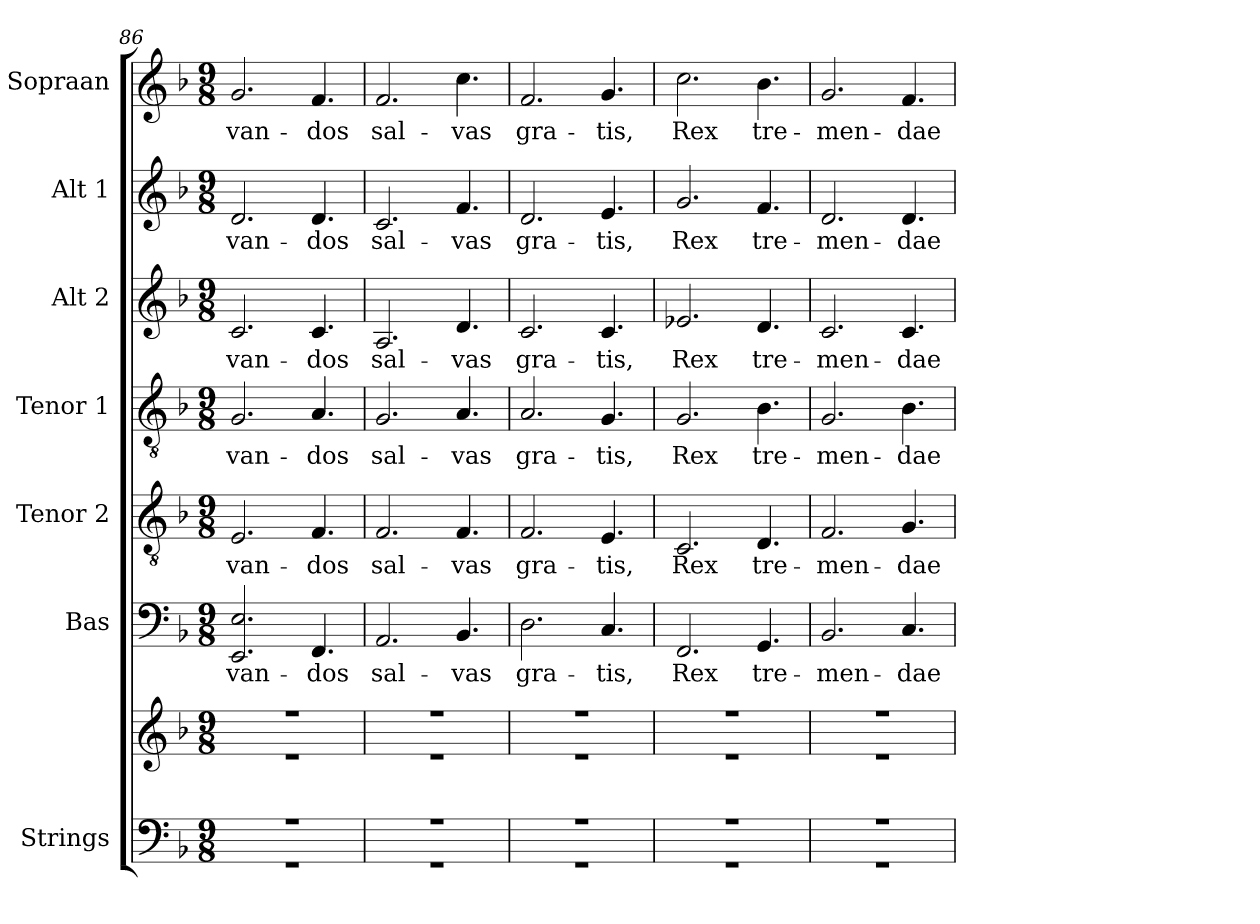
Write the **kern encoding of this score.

**kern	**kern	**kern	**text	**kern	**text	**kern	**text	**kern	**text	**kern	**text	**kern	**text
*part7	*part7	*part6	*part6	*part5	*part5	*part4	*part4	*part3	*part3	*part2	*part2	*part1	*part1
*staff8	*staff7	*staff6	*staff6	*staff5	*staff5	*staff4	*staff4	*staff3	*staff3	*staff2	*staff2	*staff1	*staff1
*I"Strings	*	*I"Bas	*	*I"Tenor 2	*	*I"Tenor 1	*	*I"Alt 2	*	*I"Alt 1	*	*I"Sopraan	*
*I'Str.	*	*I'B	*	*I'T2	*	*I'T1	*	*I'A2	*	*I'A1	*	*I'S	*
*clefF4	*clefG2	*clefF4	*	*clefGv2	*	*clefGv2	*	*clefG2	*	*clefG2	*	*clefG2	*
*k[b-]	*k[b-]	*k[b-]	*	*k[b-]	*	*k[b-]	*	*k[b-]	*	*k[b-]	*	*k[b-]	*
*F:	*F:	*F:	*	*F:	*	*F:	*	*F:	*	*F:	*	*F:	*
*M9/8	*M9/8	*M9/8	*	*M9/8	*	*M9/8	*	*M9/8	*	*M9/8	*	*M9/8	*
=86	=86	=86	=86	=86	=86	=86	=86	=86	=86	=86	=86	=86	=86
*^	*^	*	*	*	*	*	*	*	*	*	*	*	*
!	!	!	!	!	!LO:LY:b	!	!LO:LY:b	!	!LO:LY:b	!	!LO:LY:b	!	!LO:LY:b	!	!LO:LY:b
8%9r	8%9r	8%9r	8%9r	2.EE/ 2.E/	-van-	2.E/	-van-	2.G/	-van-	2.c/	-van-	2.d/	-van-	2.g/	-van-
!	!	!	!	!	!LO:LY:b	!	!LO:LY:b	!	!LO:LY:b	!	!LO:LY:b	!	!LO:LY:b	!	!LO:LY:b
.	.	.	.	4.FF/	-dos	4.F/	-dos	4.A/	-dos	4.c/	-dos	4.d/	-dos	4.f/	-dos
!!LO:PB:g=z
=87	=87	=87	=87	=87	=87	=87	=87	=87	=87	=87	=87	=87	=87	=87	=87
!	!	!	!	!	!LO:LY:b	!	!LO:LY:b	!	!LO:LY:b	!	!LO:LY:b	!	!LO:LY:b	!	!LO:LY:b
8%9r	8%9r	8%9r	8%9r	2.AA/	sal-	2.F/	sal-	2.G/	sal-	2.A/	sal-	2.c/	sal-	2.f/	sal-
!	!	!	!	!	!LO:LY:b	!	!LO:LY:b	!	!LO:LY:b	!	!LO:LY:b	!	!LO:LY:b	!	!LO:LY:b
.	.	.	.	4.BB-/	-vas	4.F/	-vas	4.A/	-vas	4.d/	-vas	4.f/	-vas	4.cc\	-vas
=88	=88	=88	=88	=88	=88	=88	=88	=88	=88	=88	=88	=88	=88	=88	=88
!	!	!	!	!	!LO:LY:b	!	!LO:LY:b	!	!LO:LY:b	!	!LO:LY:b	!	!LO:LY:b	!	!LO:LY:b
8%9r	8%9r	8%9r	8%9r	2.D\	gra-	2.F/	gra-	2.A/	gra-	2.c/	gra-	2.d/	gra-	2.f/	gra-
!	!	!	!	!	!LO:LY:b	!	!LO:LY:b	!	!LO:LY:b	!	!LO:LY:b	!	!LO:LY:b	!	!LO:LY:b
.	.	.	.	4.C/	-tis,	4.E/	-tis,	4.G/	-tis,	4.c/	-tis,	4.e/	-tis,	4.g/	-tis,
=89	=89	=89	=89	=89	=89	=89	=89	=89	=89	=89	=89	=89	=89	=89	=89
!	!	!	!	!	!LO:LY:b	!	!LO:LY:b	!	!LO:LY:b	!	!LO:LY:b	!	!LO:LY:b	!	!LO:LY:b
8%9r	8%9r	8%9r	8%9r	2.FF/	Rex	2.C/	Rex	2.G/	Rex	2.e-X/	Rex	2.g/	Rex	2.cc\	Rex
!	!	!	!	!	!LO:LY:b	!	!LO:LY:b	!	!LO:LY:b	!	!LO:LY:b	!	!LO:LY:b	!	!LO:LY:b
.	.	.	.	4.GG/	tre-	4.D/	tre-	4.B-\	tre-	4.d/	tre-	4.f/	tre-	4.b-\	tre-
=90	=90	=90	=90	=90	=90	=90	=90	=90	=90	=90	=90	=90	=90	=90	=90
!	!	!	!	!	!LO:LY:b	!	!LO:LY:b	!	!LO:LY:b	!	!LO:LY:b	!	!LO:LY:b	!	!LO:LY:b
8%9r	8%9r	8%9r	8%9r	2.BB-/	-men-	2.F/	-men-	2.G/	-men-	2.c/	-men-	2.d/	-men-	2.g/	-men-
!	!	!	!	!	!LO:LY:b	!	!LO:LY:b	!	!LO:LY:b	!	!LO:LY:b	!	!LO:LY:b	!	!LO:LY:b
.	.	.	.	4.C/	-dae	4.G/	-dae	4.B-\	-dae	4.c/	-dae	4.d/	-dae	4.f/	-dae
*v	*v	*	*	*	*	*	*	*	*	*	*	*	*	*	*
*	*v	*v	*	*	*	*	*	*	*	*	*	*	*	*
=	=	=	=	=	=	=	=	=	=	=	=	=	=
*-	*-	*-	*-	*-	*-	*-	*-	*-	*-	*-	*-	*-	*-
